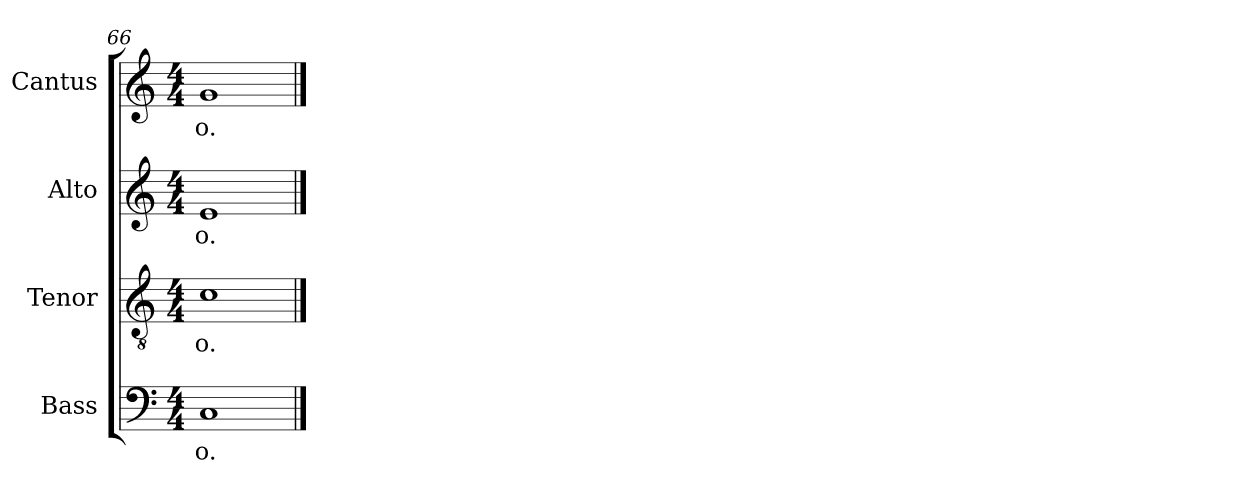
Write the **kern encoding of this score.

**kern	**text	**kern	**text	**kern	**text	**kern	**text
*part4	*part4	*part3	*part3	*part2	*part2	*part1	*part1
*staff4	*staff4	*staff3	*staff3	*staff2	*staff2	*staff1	*staff1
*I"Bass	*	*I"Tenor	*	*I"Alto	*	*I"Cantus	*
*I'B.	*	*I'T.	*	*I'A.	*	*I'S.	*
*clefF4	*	*clefGv2	*	*clefG2	*	*clefG2	*
*	*	*ITrd7c12	*	*	*	*	*
*k[]	*	*k[]	*	*k[]	*	*k[]	*
*C:	*	*C:	*	*C:	*	*C:	*
*M4/4	*	*M4/4	*	*M4/4	*	*M4/4	*
=66	=66	=66	=66	=66	=66	=66	=66
!	!LO:LY:b:color=#000000	!	!	!	!	!	!
!	!	!	!LO:LY:b:color=#000000	!	!	!	!
!	!	!	!	!	!LO:LY:b:color=#000000	!	!
!	!	!	!	!	!	!	!LO:LY:b:color=#000000
1Ci	-o.	1Ci	-o.	1ei	-o.	1gi	-o.
==	==	==	==	==	==	==	==
*-	*-	*-	*-	*-	*-	*-	*-
